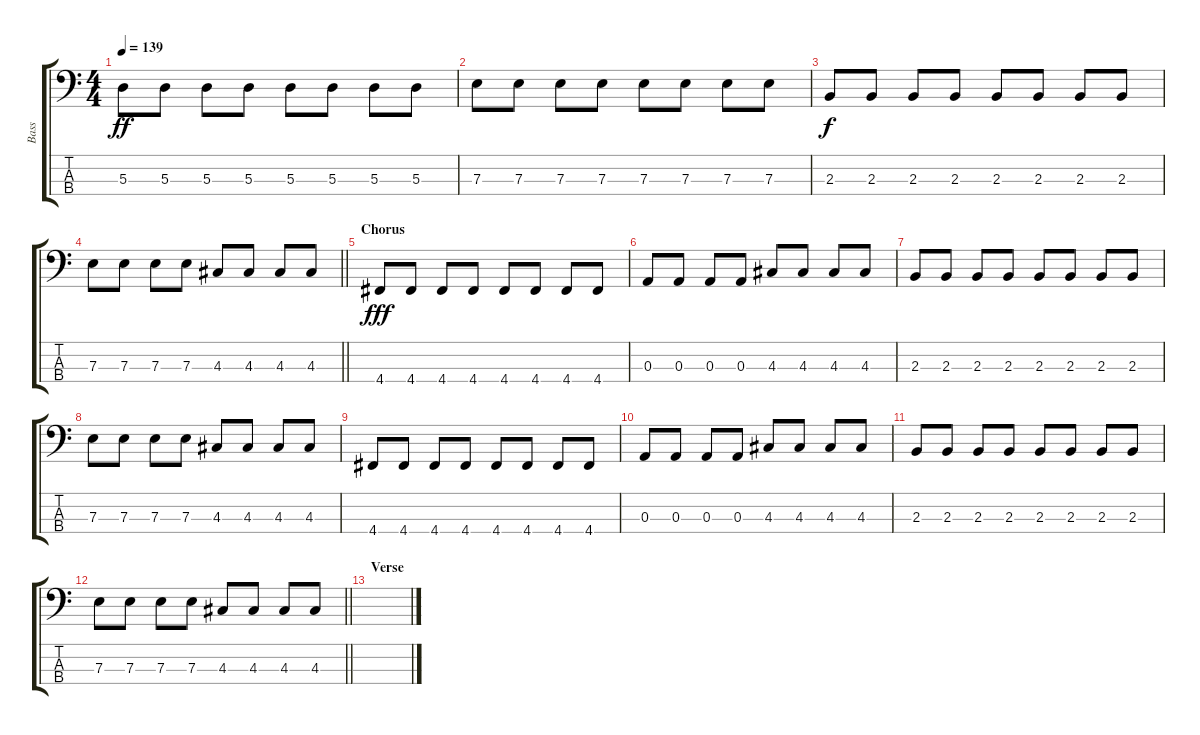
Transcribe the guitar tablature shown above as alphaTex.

\track ("Bass" "Bass") {instrument electricbassfinger}
\staff {score tabs}
\tuning (G2 D2 A1 D1) {hide}
\ts (4 4)
\tempo 139
\clef f4
\ks c
5.3.8{dy ff} 5.3.8 5.3.8 5.3.8 5.3.8 5.3.8 5.3.8 5.3.8 |
7.3.8 7.3.8 7.3.8 7.3.8 7.3.8 7.3.8 7.3.8 7.3.8 |
2.3.8{dy f} 2.3.8 2.3.8 2.3.8 2.3.8 2.3.8 2.3.8 2.3.8 |
\barLineRight lightlight
7.3.8 7.3.8 7.3.8 7.3.8 4.3.8 4.3.8 4.3.8 4.3.8 |
\section ("" "Chorus")
4.4.8{dy fff} 4.4.8 4.4.8 4.4.8 4.4.8 4.4.8 4.4.8 4.4.8 |
0.3.8 0.3.8 0.3.8 0.3.8 4.3.8 4.3.8 4.3.8 4.3.8 |
2.3.8 2.3.8 2.3.8 2.3.8 2.3.8 2.3.8 2.3.8 2.3.8 |
7.3.8 7.3.8 7.3.8 7.3.8 4.3.8 4.3.8 4.3.8 4.3.8 |
4.4.8 4.4.8 4.4.8 4.4.8 4.4.8 4.4.8 4.4.8 4.4.8 |
0.3.8 0.3.8 0.3.8 0.3.8 4.3.8 4.3.8 4.3.8 4.3.8 |
2.3.8 2.3.8 2.3.8 2.3.8 2.3.8 2.3.8 2.3.8 2.3.8 |
\barLineRight lightlight
7.3.8 7.3.8 7.3.8 7.3.8 4.3.8 4.3.8 4.3.8 4.3.8 |
\section ("" "Verse")
